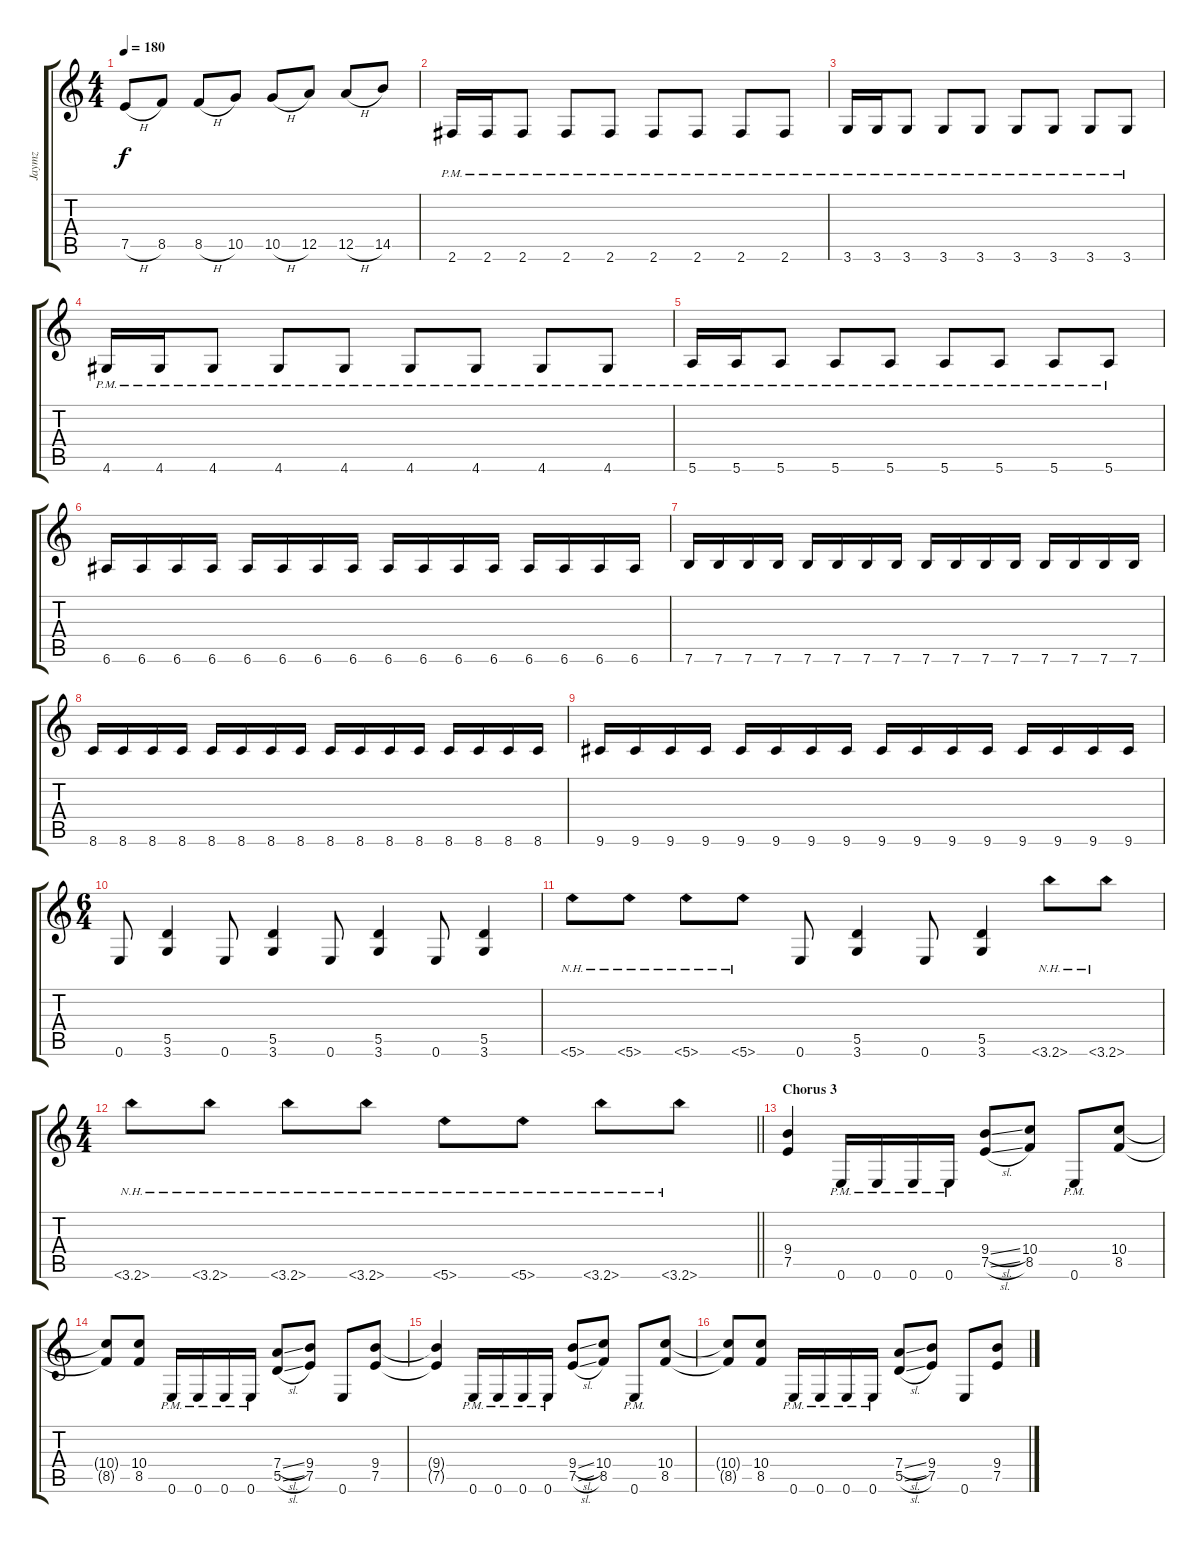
\track ("Jaymz" "Jaymz") {instrument distortionguitar}
\staff {score tabs}
\tuning (E4 B3 G3 D3 A2 E2) {hide}
\ts (4 4)
\tempo 180
\clef g2
\ks c
7.5{h}.8{dy f} 8.5.8 8.5{h}.8 10.5.8 10.5{h}.8 12.5.8 12.5{h}.8 14.5.8 |
2.6{pm}.16 2.6{pm}.16 2.6{pm}.8 2.6{pm}.8 2.6{pm}.8 2.6{pm}.8 2.6{pm}.8 2.6{pm}.8 2.6{pm}.8 |
3.6{pm}.16 3.6{pm}.16 3.6{pm}.8 3.6{pm}.8 3.6{pm}.8 3.6{pm}.8 3.6{pm}.8 3.6{pm}.8 3.6{pm}.8 |
4.6{pm}.16 4.6{pm}.16 4.6{pm}.8 4.6{pm}.8 4.6{pm}.8 4.6{pm}.8 4.6{pm}.8 4.6{pm}.8 4.6{pm}.8 |
5.6{pm}.16 5.6{pm}.16 5.6{pm}.8 5.6{pm}.8 5.6{pm}.8 5.6{pm}.8 5.6{pm}.8 5.6{pm}.8 5.6{pm}.8 |
6.6.16 6.6.16 6.6.16 6.6.16 6.6.16 6.6.16 6.6.16 6.6.16 6.6.16 6.6.16 6.6.16 6.6.16 6.6.16 6.6.16 6.6.16 6.6.16 |
7.6.16 7.6.16 7.6.16 7.6.16 7.6.16 7.6.16 7.6.16 7.6.16 7.6.16 7.6.16 7.6.16 7.6.16 7.6.16 7.6.16 7.6.16 7.6.16 |
8.6.16 8.6.16 8.6.16 8.6.16 8.6.16 8.6.16 8.6.16 8.6.16 8.6.16 8.6.16 8.6.16 8.6.16 8.6.16 8.6.16 8.6.16 8.6.16 |
9.6.16 9.6.16 9.6.16 9.6.16 9.6.16 9.6.16 9.6.16 9.6.16 9.6.16 9.6.16 9.6.16 9.6.16 9.6.16 9.6.16 9.6.16 9.6.16 |
\ts (6 4)
0.6.8 (5.5 3.6).4 0.6.8 (5.5 3.6).4 0.6.8 (5.5 3.6).4 0.6.8 (5.5 3.6).4 |
5.6{nh}.8 5.6{nh}.8 5.6{nh}.8 5.6{nh}.8 0.6.8 (5.5 3.6).4 0.6.8 (5.5 3.6).4 3.6{nh}.8 3.6{nh}.8 |
\ts (4 4)
\barLineRight lightlight
3.6{nh}.8 3.6{nh}.8 3.6{nh}.8 3.6{nh}.8 5.6{nh}.8 5.6{nh}.8 3.6{nh}.8 3.6{nh}.8 |
\section ("" "Chorus 3")
(9.4 7.5).4 0.6{pm}.16 0.6{pm}.16 0.6{pm}.16 0.6{pm}.16 (9.4{sl} 7.5{sl}).8 (10.4 8.5).8 0.6{pm}.8 (10.4 8.5).8 |
(10.4{t} 8.5{t}).8 (10.4 8.5).8 0.6{pm}.16 0.6{pm}.16 0.6{pm}.16 0.6{pm}.16 (7.4{sl} 5.5{sl}).8 (9.4 7.5).8 0.6.8 (9.4 7.5).8 |
(9.4{t} 7.5{t}).4 0.6{pm}.16 0.6{pm}.16 0.6{pm}.16 0.6{pm}.16 (9.4{sl} 7.5{sl}).8 (10.4 8.5).8 0.6{pm}.8 (10.4 8.5).8 |
(10.4{t} 8.5{t}).8 (10.4 8.5).8 0.6{pm}.16 0.6{pm}.16 0.6{pm}.16 0.6{pm}.16 (7.4{sl} 5.5{sl}).8 (9.4 7.5).8 0.6.8 (9.4 7.5).8
